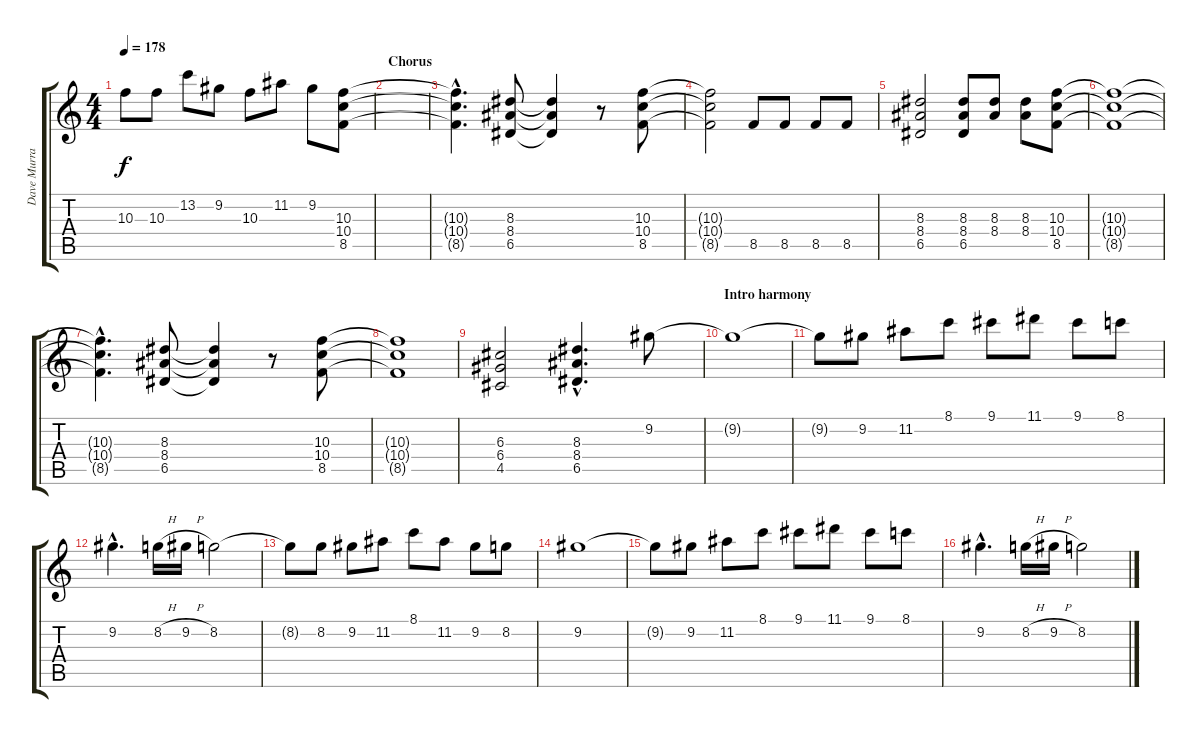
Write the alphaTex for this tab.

\track ("Dave Murray - Guitar" "Dave Murra") {instrument distortionguitar}
\staff {score tabs}
\tuning (E4 B3 G3 D3 A2 E2) {hide}
\ts (4 4)
\tempo 178
\clef g2
\ks c
10.3{t}.8{dy f} 10.3.8 13.2.8 9.2.8 10.3.8 11.2.8 9.2.8 (10.3 10.4 8.5).8 |
\section ("" "Chorus")
|
(10.3{hac t} 10.4{hac t} 8.5{hac t}).4{d} (8.3 8.4 6.5).8 (8.3{t} 8.4{t} 6.5{t}).4 r.8 (10.3 10.4 8.5).8 |
(10.3{t} 10.4{t} 8.5{t}).2 8.5.8 8.5.8 8.5.8 8.5.8 |
(8.3 8.4 6.5).2 (8.3 8.4 6.5).8 (8.3 8.4).8 (8.3 8.4).8 (10.3 10.4 8.5).8 |
(10.3{t} 10.4{t} 8.5{t}).1 |
(10.3{hac t} 10.4{hac t} 8.5{hac t}).4{d} (8.3 8.4 6.5).8 (8.3{t} 8.4{t} 6.5{t}).4 r.8 (10.3 10.4 8.5).8 |
(10.3{t} 10.4{t} 8.5{t}).1 |
(6.3 6.4 4.5).2 (8.3{hac} 8.4{hac} 6.5{hac}).4{d} 9.2.8 |
\section ("" "Intro harmony")
9.2{t}.1 |
9.2{t}.8 9.2.8 11.2.8 8.1.8 9.1.8 11.1.8 9.1.8 8.1.8 |
9.2{hac}.4{d} 8.2{h}.16 9.2{h}.16 8.2.2 |
8.2{t}.8 8.2.8 9.2.8 11.2.8 8.1.8 11.2.8 9.2.8 8.2.8 |
9.2.1 |
9.2{t}.8 9.2.8 11.2.8 8.1.8 9.1.8 11.1.8 9.1.8 8.1.8 |
9.2{hac}.4{d} 8.2{h}.16 9.2{h}.16 8.2.2
